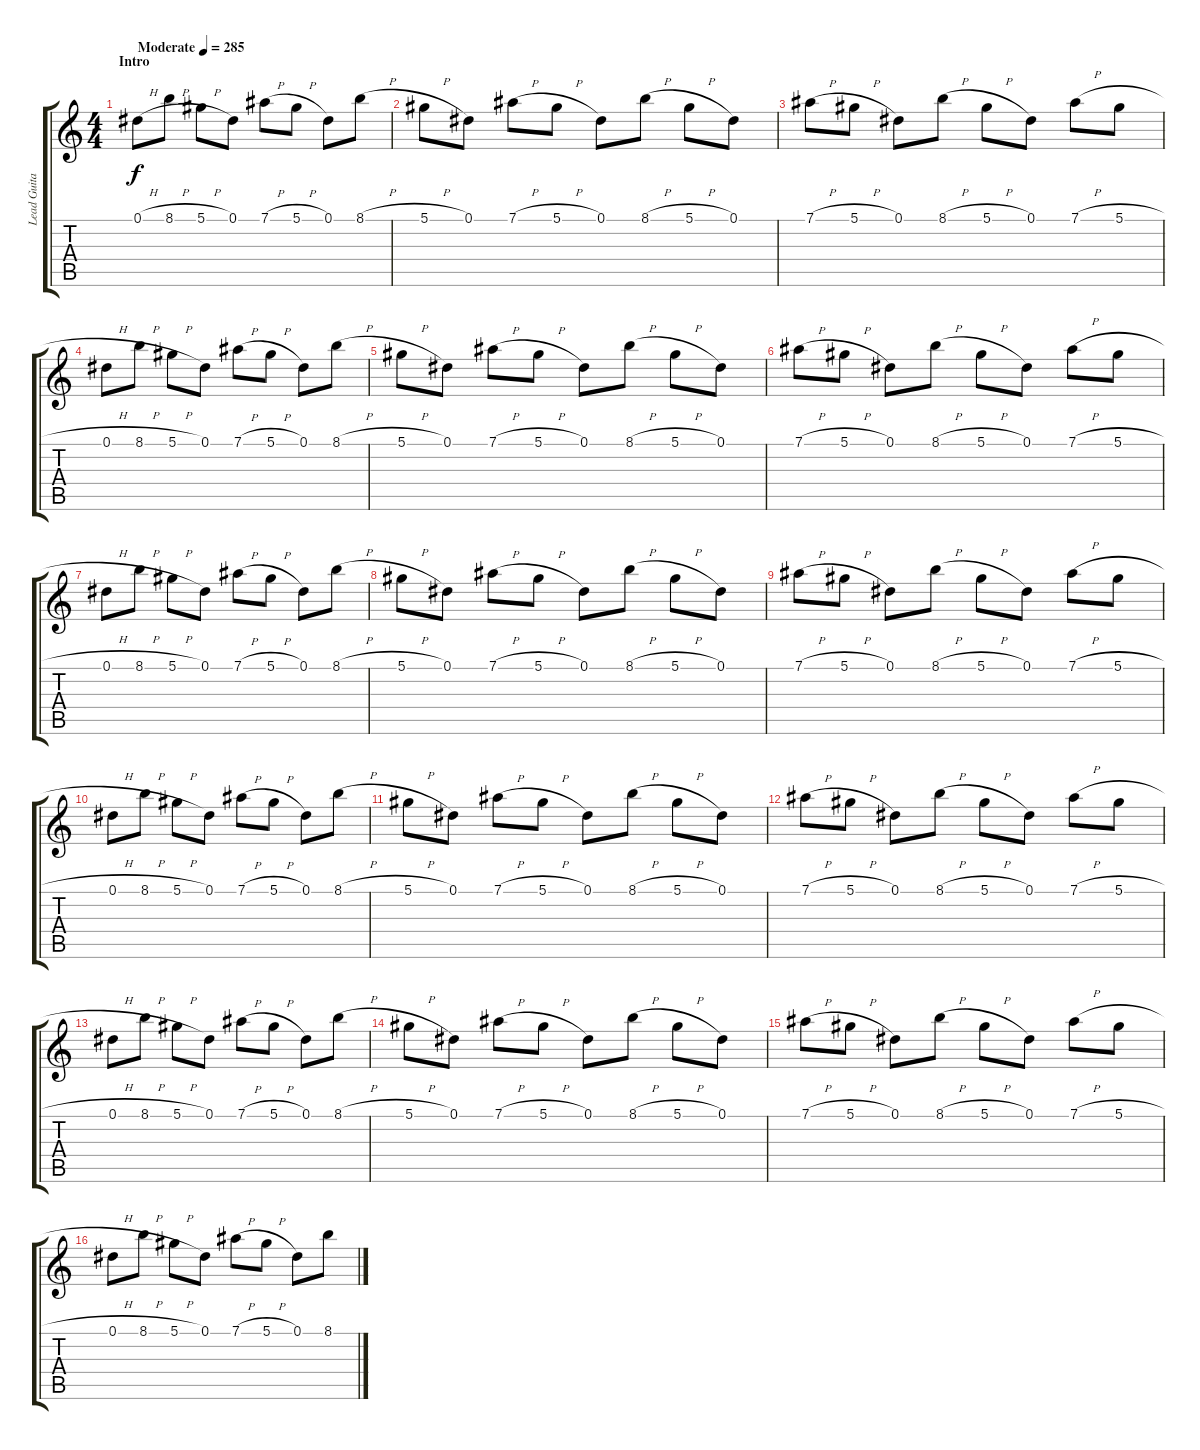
\track ("Lead Guitar" "Lead Guita") {instrument distortionguitar}
\staff {score tabs}
\tuning (Eb4 Bb3 Gb3 Db3 Ab2 Db2) {hide}
\ts (4 4)
\section ("" "Intro")
\tempo (285 "Moderate")
\clef g2
\ks c
0.1{h}.8{dy f instrument distortionguitar} 8.1{h}.8 5.1{h}.8 0.1.8 7.1{h}.8 5.1{h}.8 0.1.8 8.1{h}.8 |
5.1{h}.8 0.1.8 7.1{h}.8 5.1{h}.8 0.1.8 8.1{h}.8 5.1{h}.8 0.1.8 |
7.1{h}.8 5.1{h}.8 0.1.8 8.1{h}.8 5.1{h}.8 0.1.8 7.1{h}.8 5.1{h}.8 |
0.1{h}.8 8.1{h}.8 5.1{h}.8 0.1.8 7.1{h}.8 5.1{h}.8 0.1.8 8.1{h}.8 |
5.1{h}.8 0.1.8 7.1{h}.8 5.1{h}.8 0.1.8 8.1{h}.8 5.1{h}.8 0.1.8 |
7.1{h}.8 5.1{h}.8 0.1.8 8.1{h}.8 5.1{h}.8 0.1.8 7.1{h}.8 5.1{h}.8 |
0.1{h}.8 8.1{h}.8 5.1{h}.8 0.1.8 7.1{h}.8 5.1{h}.8 0.1.8 8.1{h}.8 |
5.1{h}.8 0.1.8 7.1{h}.8 5.1{h}.8 0.1.8 8.1{h}.8 5.1{h}.8 0.1.8 |
7.1{h}.8 5.1{h}.8 0.1.8 8.1{h}.8 5.1{h}.8 0.1.8 7.1{h}.8 5.1{h}.8 |
0.1{h}.8 8.1{h}.8 5.1{h}.8 0.1.8 7.1{h}.8 5.1{h}.8 0.1.8 8.1{h}.8 |
5.1{h}.8 0.1.8 7.1{h}.8 5.1{h}.8 0.1.8 8.1{h}.8 5.1{h}.8 0.1.8 |
7.1{h}.8 5.1{h}.8 0.1.8 8.1{h}.8 5.1{h}.8 0.1.8 7.1{h}.8 5.1{h}.8 |
0.1{h}.8 8.1{h}.8 5.1{h}.8 0.1.8 7.1{h}.8 5.1{h}.8 0.1.8 8.1{h}.8 |
5.1{h}.8 0.1.8 7.1{h}.8 5.1{h}.8 0.1.8 8.1{h}.8 5.1{h}.8 0.1.8 |
7.1{h}.8 5.1{h}.8 0.1.8 8.1{h}.8 5.1{h}.8 0.1.8 7.1{h}.8 5.1{h}.8 |
0.1{h}.8 8.1{h}.8 5.1{h}.8 0.1.8 7.1{h}.8 5.1{h}.8 0.1.8 8.1{h}.8
